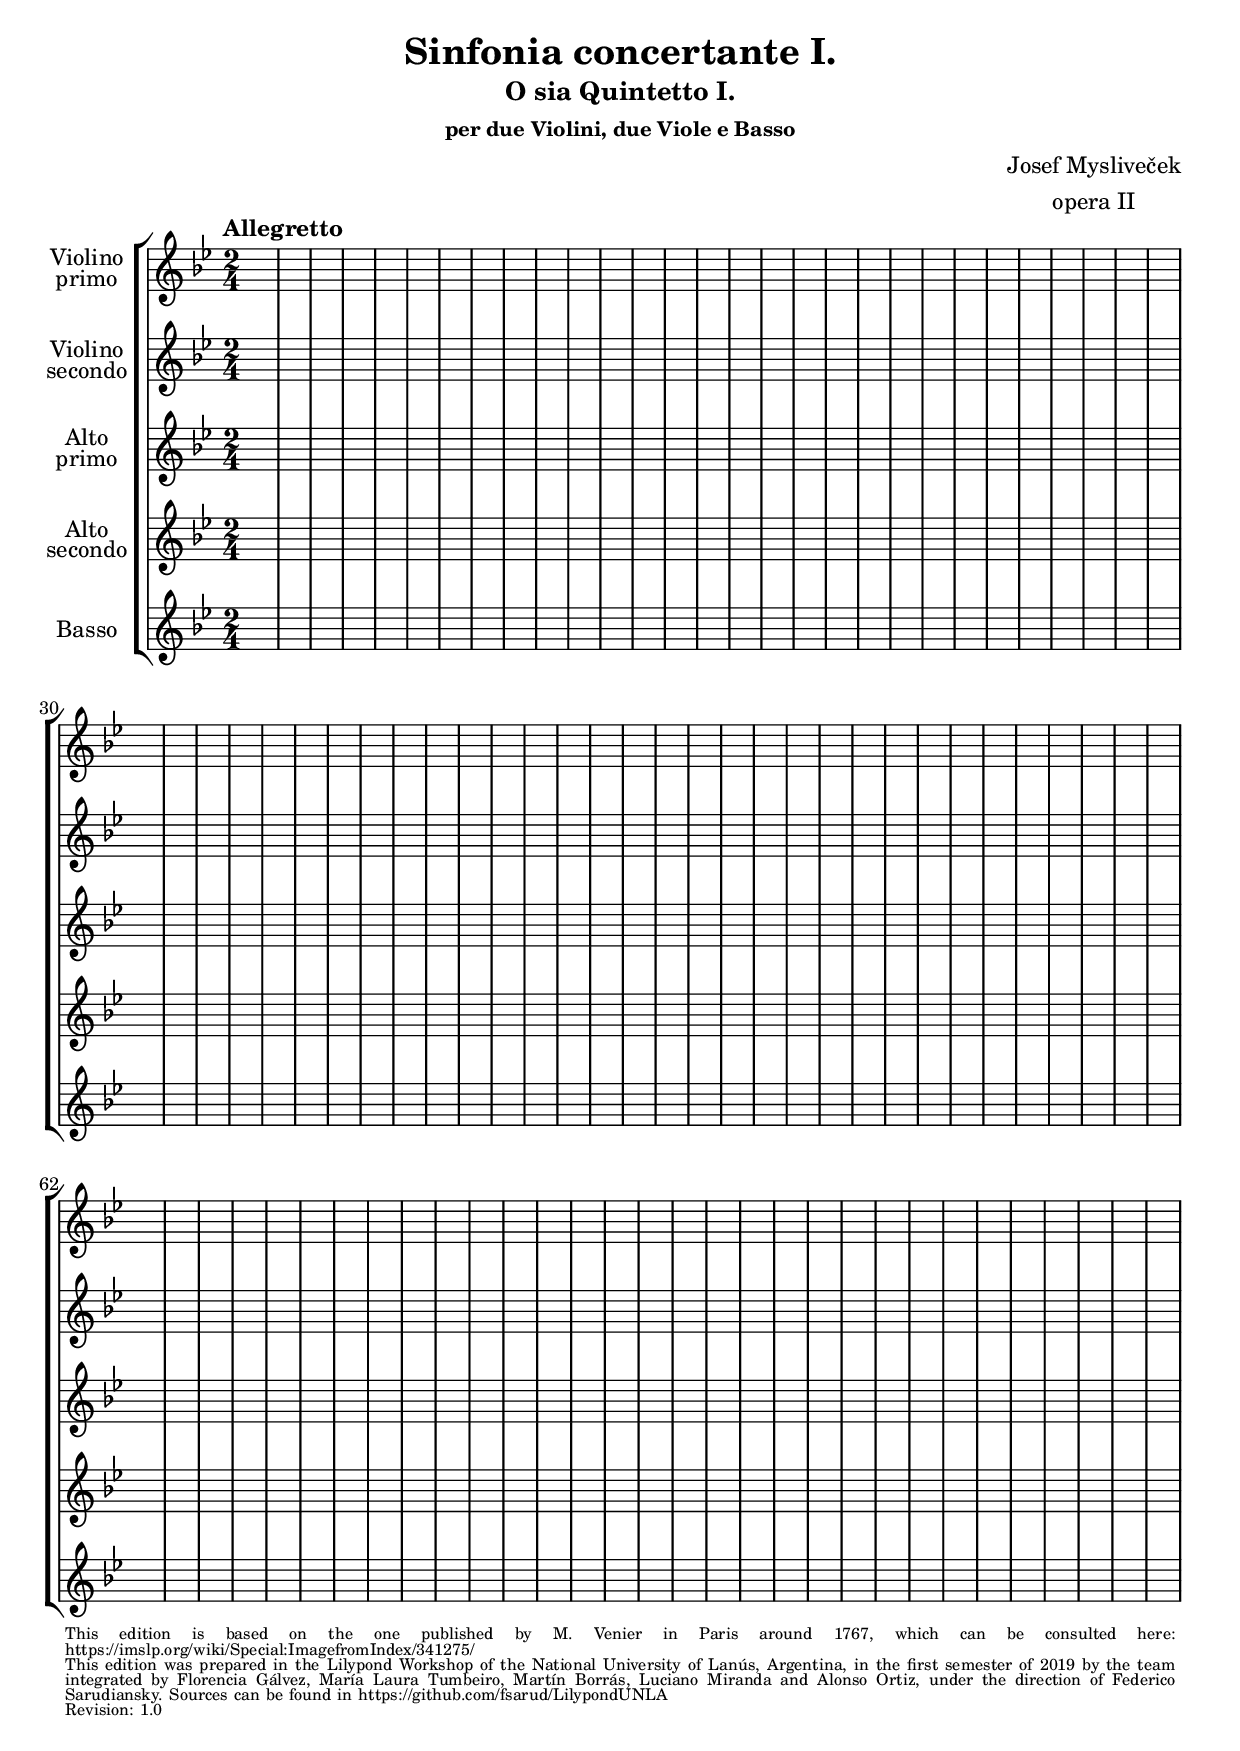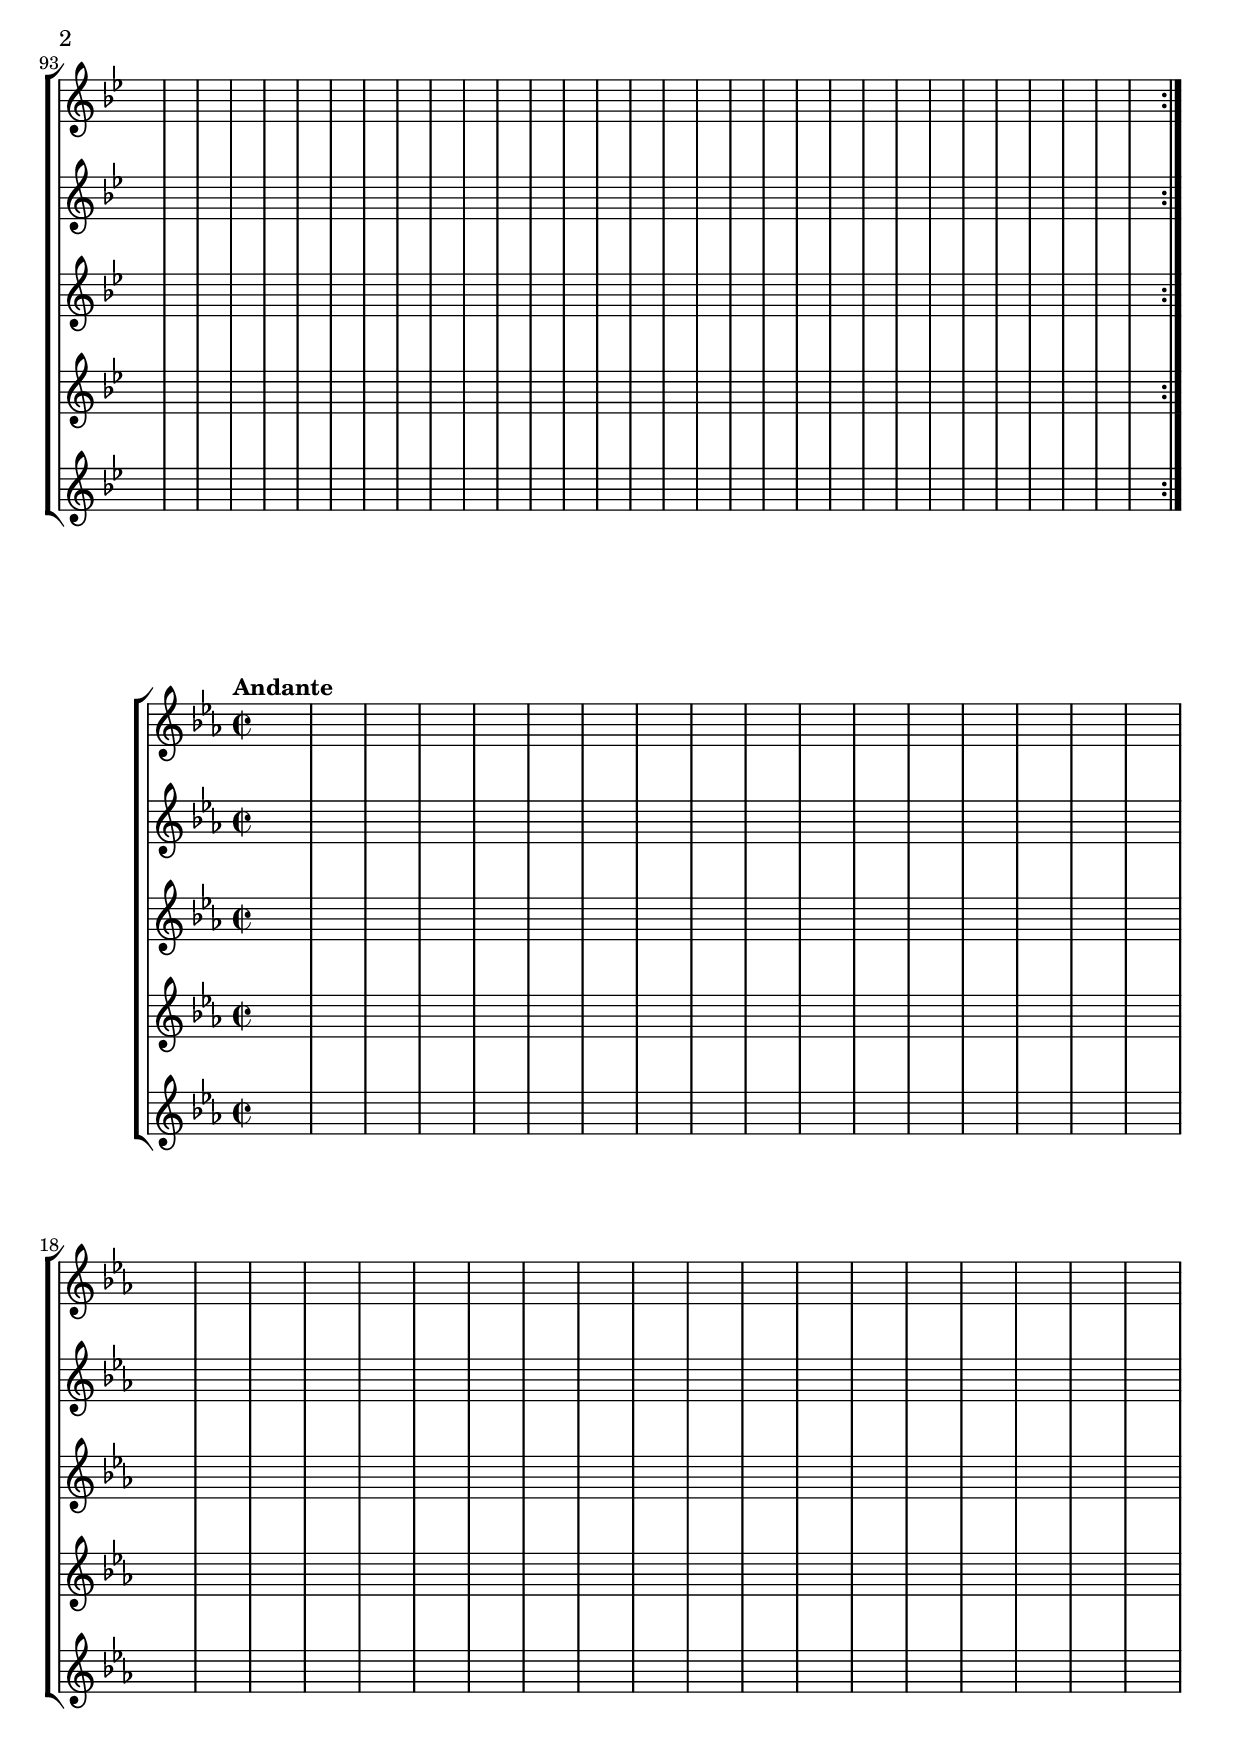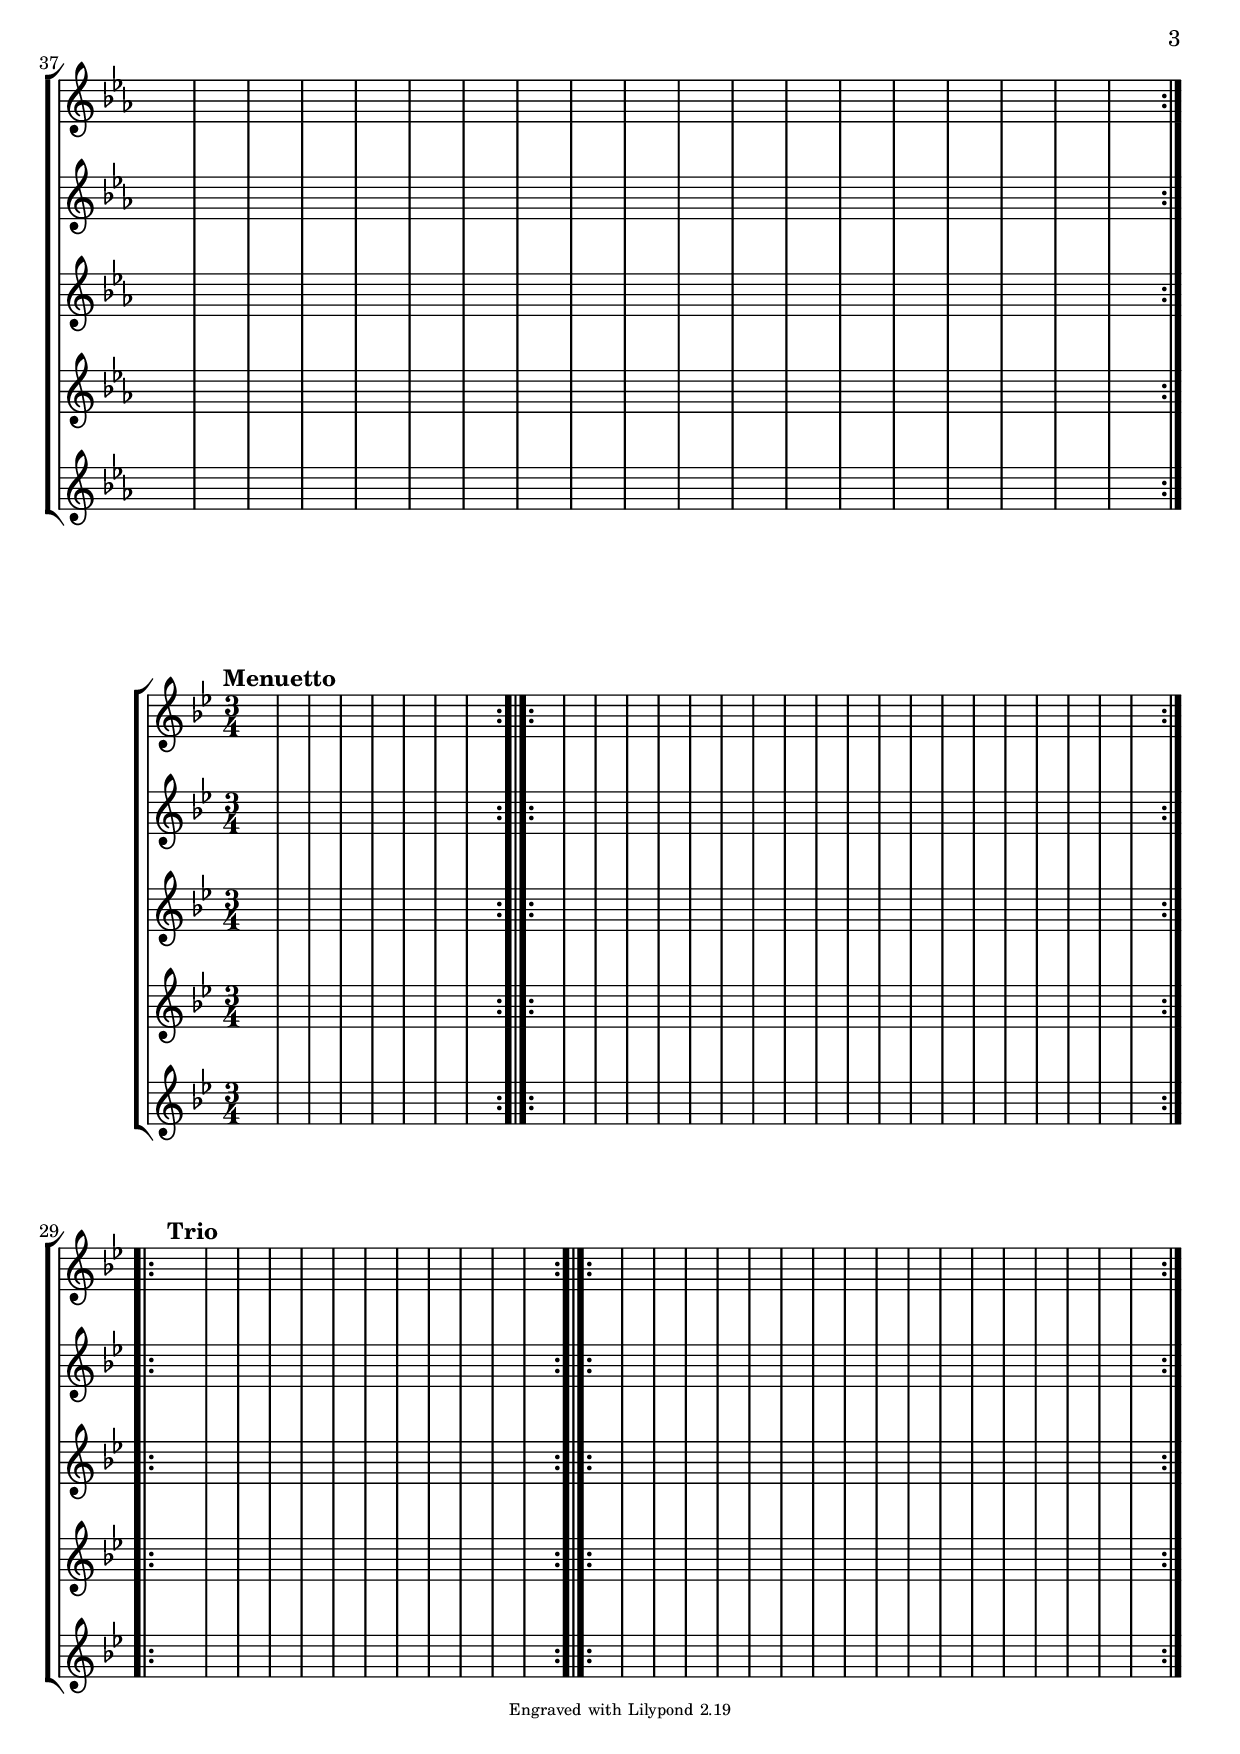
\version "2.19.83"

\version "2.19.83"

%definiciones generales
\include "globales.ly"

%funciones comunes
pie = \markup { 
  \override #'(line-width . 107)
  \override #'(baseline-skip . 1)
  \teeny \column {
    \justify {
      This edition is based on the one published by M. Venier 
in Paris around 1767, which can be consulted here: https://imslp.org/wiki/Special:ImagefromIndex/341275/
    }
    \null
    \justify {
      This edition was prepared in the Lilypond Workshop of the National University of Lanús, Argentina, in the first semester of 2019 by the team integrated by Florencia Gálvez, María Laura Tumbeiro, Martín Borrás, Luciano Miranda and Alonso Ortiz, under the direction of Federico Sarudiansky. Sources can be found in https://github.com/fsarud/LilypondUNLA
    }
    \null 
    \justify {Revision: 1.0}
    }
}
  



%Notas

vlunoImov = \relative {
  
}

vlunoIImov = \relative {
  
}

vlunoIIImov = \relative {

}



% Después de terminar el trabajo, comentar las siguientes líneas, 
% que sirven solamente para poder chequear el trabajo a medida que se ingresan las notas

%\score {\new Staff {<<\globalImov \vlunoImov>>}}
%\score {\new Staff {<<\globalIImov \vlunoIImov>>}}
%\score {\new Staff {<<\globalIIImov \vlunoIIImov>>}}


\version "2.19.83"

%definiciones generales
\include "globales.ly"

%funciones comunes
pie = \markup { 
  \override #'(line-width . 107)
  \override #'(baseline-skip . 1)
  \teeny \column {
    \justify {
      This edition is based on the one published by M. Venier 
in Paris around 1767, which can be consulted here: https://imslp.org/wiki/Special:ImagefromIndex/341275/
    }
    \null
    \justify {
      This edition was prepared in the Lilypond Workshop of the National University of Lanús, Argentina, in the first semester of 2019 by the team integrated by Florencia Gálvez, María Laura Tumbeiro, Martín Borrás, Luciano Miranda and Alonso Ortiz, under the direction of Federico Sarudiansky. Sources can be found in https://github.com/fsarud/LilypondUNLA
    }
    \null 
    \justify {Revision: 1.0}
    }
}
  



%Notas

vldosImov = \relative {
  
}

vldosIImov = \relative {
  
}

vldosIIImov = \relative {

}



% Después de terminar el trabajo, comentar las siguientes líneas, 
% que sirven solamente para poder chequear el trabajo a medida que se ingresan las notas

%\score {\new Staff {<<\globalImov \vldosImov>>}}
%\score {\new Staff {<<\globalIImov \vldosIImov>>}}
%\score {\new Staff {<<\globalIIImov \vldosIIImov>>}}


\version "2.19.83"

%definiciones generales
\include "globales.ly"

%funciones comunes
pie = \markup { 
  \override #'(line-width . 107)
  \override #'(baseline-skip . 1)
  \teeny \column {
    \justify {
      This edition is based on the one published by M. Venier 
in Paris around 1767, which can be consulted here: https://imslp.org/wiki/Special:ImagefromIndex/341275/
    }
    \null
    \justify {
      This edition was prepared in the Lilypond Workshop of the National University of Lanús, Argentina, in the first semester of 2019 by the team integrated by Florencia Gálvez, María Laura Tumbeiro, Martín Borrás, Luciano Miranda and Alonso Ortiz, under the direction of Federico Sarudiansky. Sources can be found in https://github.com/fsarud/LilypondUNLA
    }
    \null 
    \justify {Revision: 1.0}
    }
}
  



%Notas

vlaunoImov = \relative {
  
}

vlaunoIImov = \relative {
  
}

vlaunoIIImov = \relative {

}



% Después de terminar el trabajo, comentar las siguientes líneas, 
% que sirven solamente para poder chequear el trabajo a medida que se ingresan las notas

%\score {\new Staff {<<\globalImov \vlaunoImov>>}}
%\score {\new Staff {<<\globalIImov \vlaunoIImov>>}}
%\score {\new Staff {<<\globalIIImov \vlaunoIIImov>>}}


\version "2.19.83"

%definiciones generales
\include "globales.ly"

%funciones comunes
pie = \markup { 
  \override #'(line-width . 107)
  \override #'(baseline-skip . 1)
  \teeny \column {
    \justify {
      This edition is based on the one published by M. Venier 
in Paris around 1767, which can be consulted here: https://imslp.org/wiki/Special:ImagefromIndex/341275/
    }
    \null
    \justify {
      This edition was prepared in the Lilypond Workshop of the National University of Lanús, Argentina, in the first semester of 2019 by the team integrated by Florencia Gálvez, María Laura Tumbeiro, Martín Borrás, Luciano Miranda and Alonso Ortiz, under the direction of Federico Sarudiansky. Sources can be found in https://github.com/fsarud/LilypondUNLA
    }
    \null 
    \justify {Revision: 1.0}
    }
}
  



%Notas

vladosImov = \relative {
  
}

vladosIImov = \relative {
  
}

vladosIIImov = \relative {

}



% Después de terminar el trabajo, comentar las siguientes líneas, 
% que sirven solamente para poder chequear el trabajo a medida que se ingresan las notas

%\score {\new Staff {<<\globalImov \vladosImov>>}}
%\score {\new Staff {<<\globalIImov \vladosIImov>>}}
%\score {\new Staff {<<\globalIIImov \vladosIIImov>>}}


\version "2.19.83"

%definiciones generales
\include "globales.ly"

%funciones comunes
pie = \markup { 
  \override #'(line-width . 107)
  \override #'(baseline-skip . 1)
  \teeny \column {
    \justify {
      This edition is based on the one published by M. Venier 
in Paris around 1767, which can be consulted here: https://imslp.org/wiki/Special:ImagefromIndex/341275/
    }
    \null
    \justify {
      This edition was prepared in the Lilypond Workshop of the National University of Lanús, Argentina, in the first semester of 2019 by the team integrated by Florencia Gálvez, María Laura Tumbeiro, Martín Borrás, Luciano Miranda and Alonso Ortiz, under the direction of Federico Sarudiansky. Sources can be found in https://github.com/fsarud/LilypondUNLA
    }
    \null 
    \justify {Revision: 1.0}
    }
}
  



%Notas

vcImov = \relative {
  
}

vcIImov = \relative {
  
}

vcIIImov = \relative {

}



% Después de terminar el trabajo, comentar las siguientes líneas, 
% que sirven solamente para poder chequear el trabajo a medida que se ingresan las notas

%\score {\new Staff {<<\globalImov \vcImov>>}}
%\score {\new Staff {<<\globalIImov \vcIImov>>}}
%\score {\new Staff {<<\globalIIImov \vcIIImov>>}}


\include "notas/globales.ly"
pie = \markup { 
  \override #'(line-width . 107)
  \override #'(baseline-skip . 1)
  \teeny \column {
    \justify {
      This edition is based on the one published by M. Venier 
in Paris around 1767, which can be consulted here: https://imslp.org/wiki/Special:ImagefromIndex/341275/
    }
    \null
    \justify {
      This edition was prepared in the Lilypond Workshop of the National University of Lanús, Argentina, in the first semester of 2019 by the team integrated by Florencia Gálvez, María Laura Tumbeiro, Martín Borrás, Luciano Miranda and Alonso Ortiz, under the direction of Federico Sarudiansky. Sources can be found in https://github.com/fsarud/LilypondUNLA
    }
    \null 
    \justify {Revision: 1.0}
    }
}
  


\score {
  \new StaffGroup {
    <<
      \new Staff \with { instrumentName = \markup { \override #'(baseline-skip . 2 ) \center-column {"Violino" "primo" }}} { <<\globalImov \vlunoImov>> }
      \new Staff \with { instrumentName = \markup { \override #'(baseline-skip . 2 ) \center-column {"Violino" "secondo" }} } { <<\globalImov \vldosImov>>}
      \new Staff \with { instrumentName = \markup { \override #'(baseline-skip . 2 ) \center-column {"Alto" "primo" }} } { << \globalImov \vlaunoImov>> }
      \new Staff \with { instrumentName = \markup { \override #'(baseline-skip . 2 ) \center-column {"Alto" "secondo" }}} { <<\globalImov \vladosImov>> }
      \new Staff \with { instrumentName = "Basso" } { <<\globalImov \vcImov>> }      
    >>
  }
}

\score {
  \new StaffGroup {
    <<
      \new Staff \with {  } { <<\globalIImov \vlunoIImov>> }
      \new Staff \with {  } { <<\globalIImov \vldosIImov>>}
      \new Staff \with {  } { << \globalIImov \vlaunoIImov>> }
      \new Staff \with {  } { <<\globalIImov \vladosIImov>> }
      \new Staff \with {  } { <<\globalIImov \vcIImov>> }      
    >>
  }
}

\score {
  \new StaffGroup {
    <<
      \new Staff \with {  } { <<\globalIIImov \vlunoIIImov>> }
      \new Staff \with {  } { <<\globalIIImov \vldosIIImov>>}
      \new Staff \with {  } { << \globalIIImov \vlaunoIIImov>> }
      \new Staff \with {  } { <<\globalIIImov \vladosIIImov>> }
      \new Staff \with {  } { <<\globalIIImov \vcIIImov>> }      
    >>
  }
}

\header {
  title = "Sinfonia concertante I."
  subtitle = "O sia Quintetto I."
  subsubtitle = "per due Violini, due Viole e Basso"
  composer = \markup { \center-column { "Josef Mysliveček" "opera II"}}
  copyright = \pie
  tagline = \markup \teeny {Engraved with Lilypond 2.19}
}